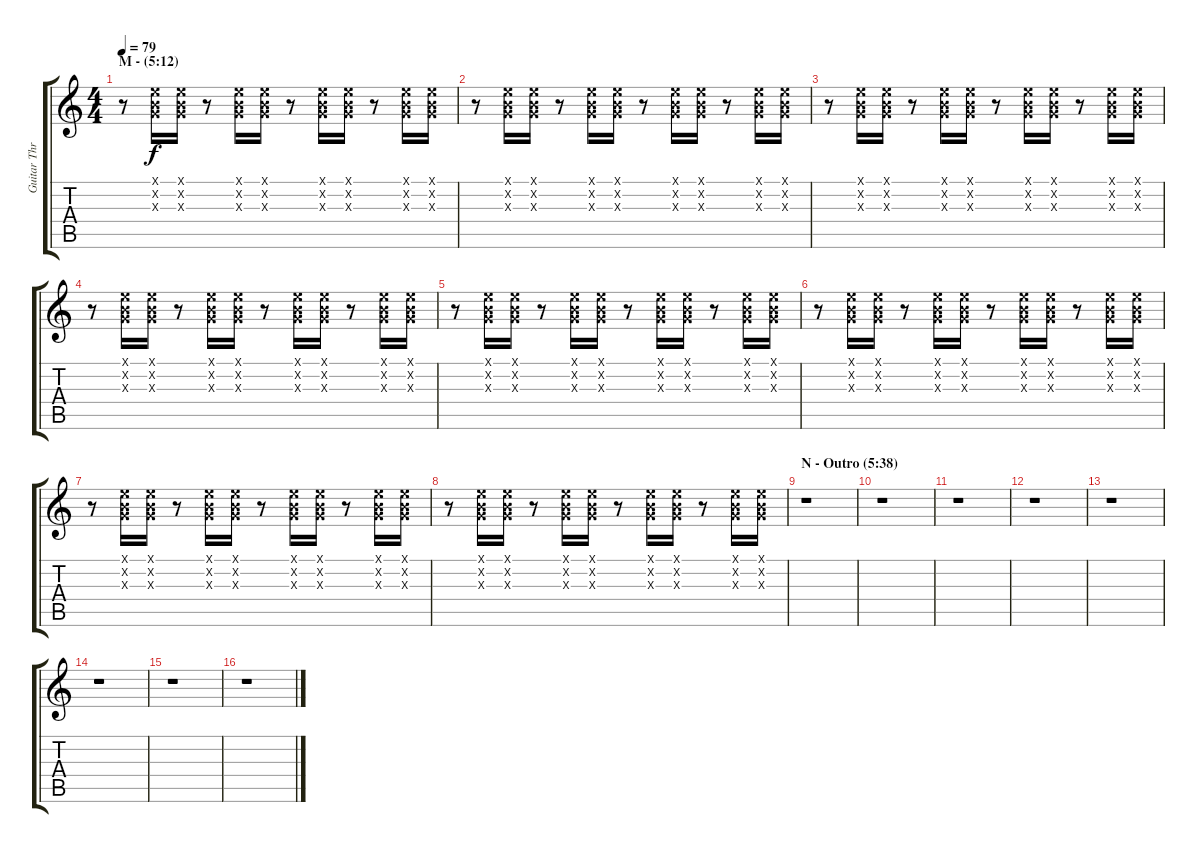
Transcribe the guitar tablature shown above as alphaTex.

\track ("Guitar Three" "Guitar Thr") {instrument distortionguitar}
\staff {score tabs}
\tuning (E4 B3 G3 D3 A2 E2) {hide}
\ts (4 4)
\section ("" "M - (5:12)")
\tempo 79
\clef g2
\ks c
r.8{dy f} (0.1{x} 0.2{x} 0.3{x}).16 (0.1{x} 0.2{x} 0.3{x}).16 r.8 (0.1{x} 0.2{x} 0.3{x}).16 (0.1{x} 0.2{x} 0.3{x}).16 r.8 (0.1{x} 0.2{x} 0.3{x}).16 (0.1{x} 0.2{x} 0.3{x}).16 r.8 (0.1{x} 0.2{x} 0.3{x}).16 (0.1{x} 0.2{x} 0.3{x}).16 |
r.8 (0.1{x} 0.2{x} 0.3{x}).16 (0.1{x} 0.2{x} 0.3{x}).16 r.8 (0.1{x} 0.2{x} 0.3{x}).16 (0.1{x} 0.2{x} 0.3{x}).16 r.8 (0.1{x} 0.2{x} 0.3{x}).16 (0.1{x} 0.2{x} 0.3{x}).16 r.8 (0.1{x} 0.2{x} 0.3{x}).16 (0.1{x} 0.2{x} 0.3{x}).16 |
r.8 (0.1{x} 0.2{x} 0.3{x}).16 (0.1{x} 0.2{x} 0.3{x}).16 r.8 (0.1{x} 0.2{x} 0.3{x}).16 (0.1{x} 0.2{x} 0.3{x}).16 r.8 (0.1{x} 0.2{x} 0.3{x}).16 (0.1{x} 0.2{x} 0.3{x}).16 r.8 (0.1{x} 0.2{x} 0.3{x}).16 (0.1{x} 0.2{x} 0.3{x}).16 |
r.8 (0.1{x} 0.2{x} 0.3{x}).16 (0.1{x} 0.2{x} 0.3{x}).16 r.8 (0.1{x} 0.2{x} 0.3{x}).16 (0.1{x} 0.2{x} 0.3{x}).16 r.8 (0.1{x} 0.2{x} 0.3{x}).16 (0.1{x} 0.2{x} 0.3{x}).16 r.8 (0.1{x} 0.2{x} 0.3{x}).16 (0.1{x} 0.2{x} 0.3{x}).16 |
r.8 (0.1{x} 0.2{x} 0.3{x}).16 (0.1{x} 0.2{x} 0.3{x}).16 r.8 (0.1{x} 0.2{x} 0.3{x}).16 (0.1{x} 0.2{x} 0.3{x}).16 r.8 (0.1{x} 0.2{x} 0.3{x}).16 (0.1{x} 0.2{x} 0.3{x}).16 r.8 (0.1{x} 0.2{x} 0.3{x}).16 (0.1{x} 0.2{x} 0.3{x}).16 |
r.8 (0.1{x} 0.2{x} 0.3{x}).16 (0.1{x} 0.2{x} 0.3{x}).16 r.8 (0.1{x} 0.2{x} 0.3{x}).16 (0.1{x} 0.2{x} 0.3{x}).16 r.8 (0.1{x} 0.2{x} 0.3{x}).16 (0.1{x} 0.2{x} 0.3{x}).16 r.8 (0.1{x} 0.2{x} 0.3{x}).16 (0.1{x} 0.2{x} 0.3{x}).16 |
r.8 (0.1{x} 0.2{x} 0.3{x}).16 (0.1{x} 0.2{x} 0.3{x}).16 r.8 (0.1{x} 0.2{x} 0.3{x}).16 (0.1{x} 0.2{x} 0.3{x}).16 r.8 (0.1{x} 0.2{x} 0.3{x}).16 (0.1{x} 0.2{x} 0.3{x}).16 r.8 (0.1{x} 0.2{x} 0.3{x}).16 (0.1{x} 0.2{x} 0.3{x}).16 |
r.8 (0.1{x} 0.2{x} 0.3{x}).16 (0.1{x} 0.2{x} 0.3{x}).16 r.8 (0.1{x} 0.2{x} 0.3{x}).16 (0.1{x} 0.2{x} 0.3{x}).16 r.8 (0.1{x} 0.2{x} 0.3{x}).16 (0.1{x} 0.2{x} 0.3{x}).16 r.8 (0.1{x} 0.2{x} 0.3{x}).16 (0.1{x} 0.2{x} 0.3{x}).16 |
\section ("" "N - Outro (5:38)")
r.1 |
r.1 |
r.1 |
r.1 |
r.1 |
r.1 |
r.1 |
r.1
